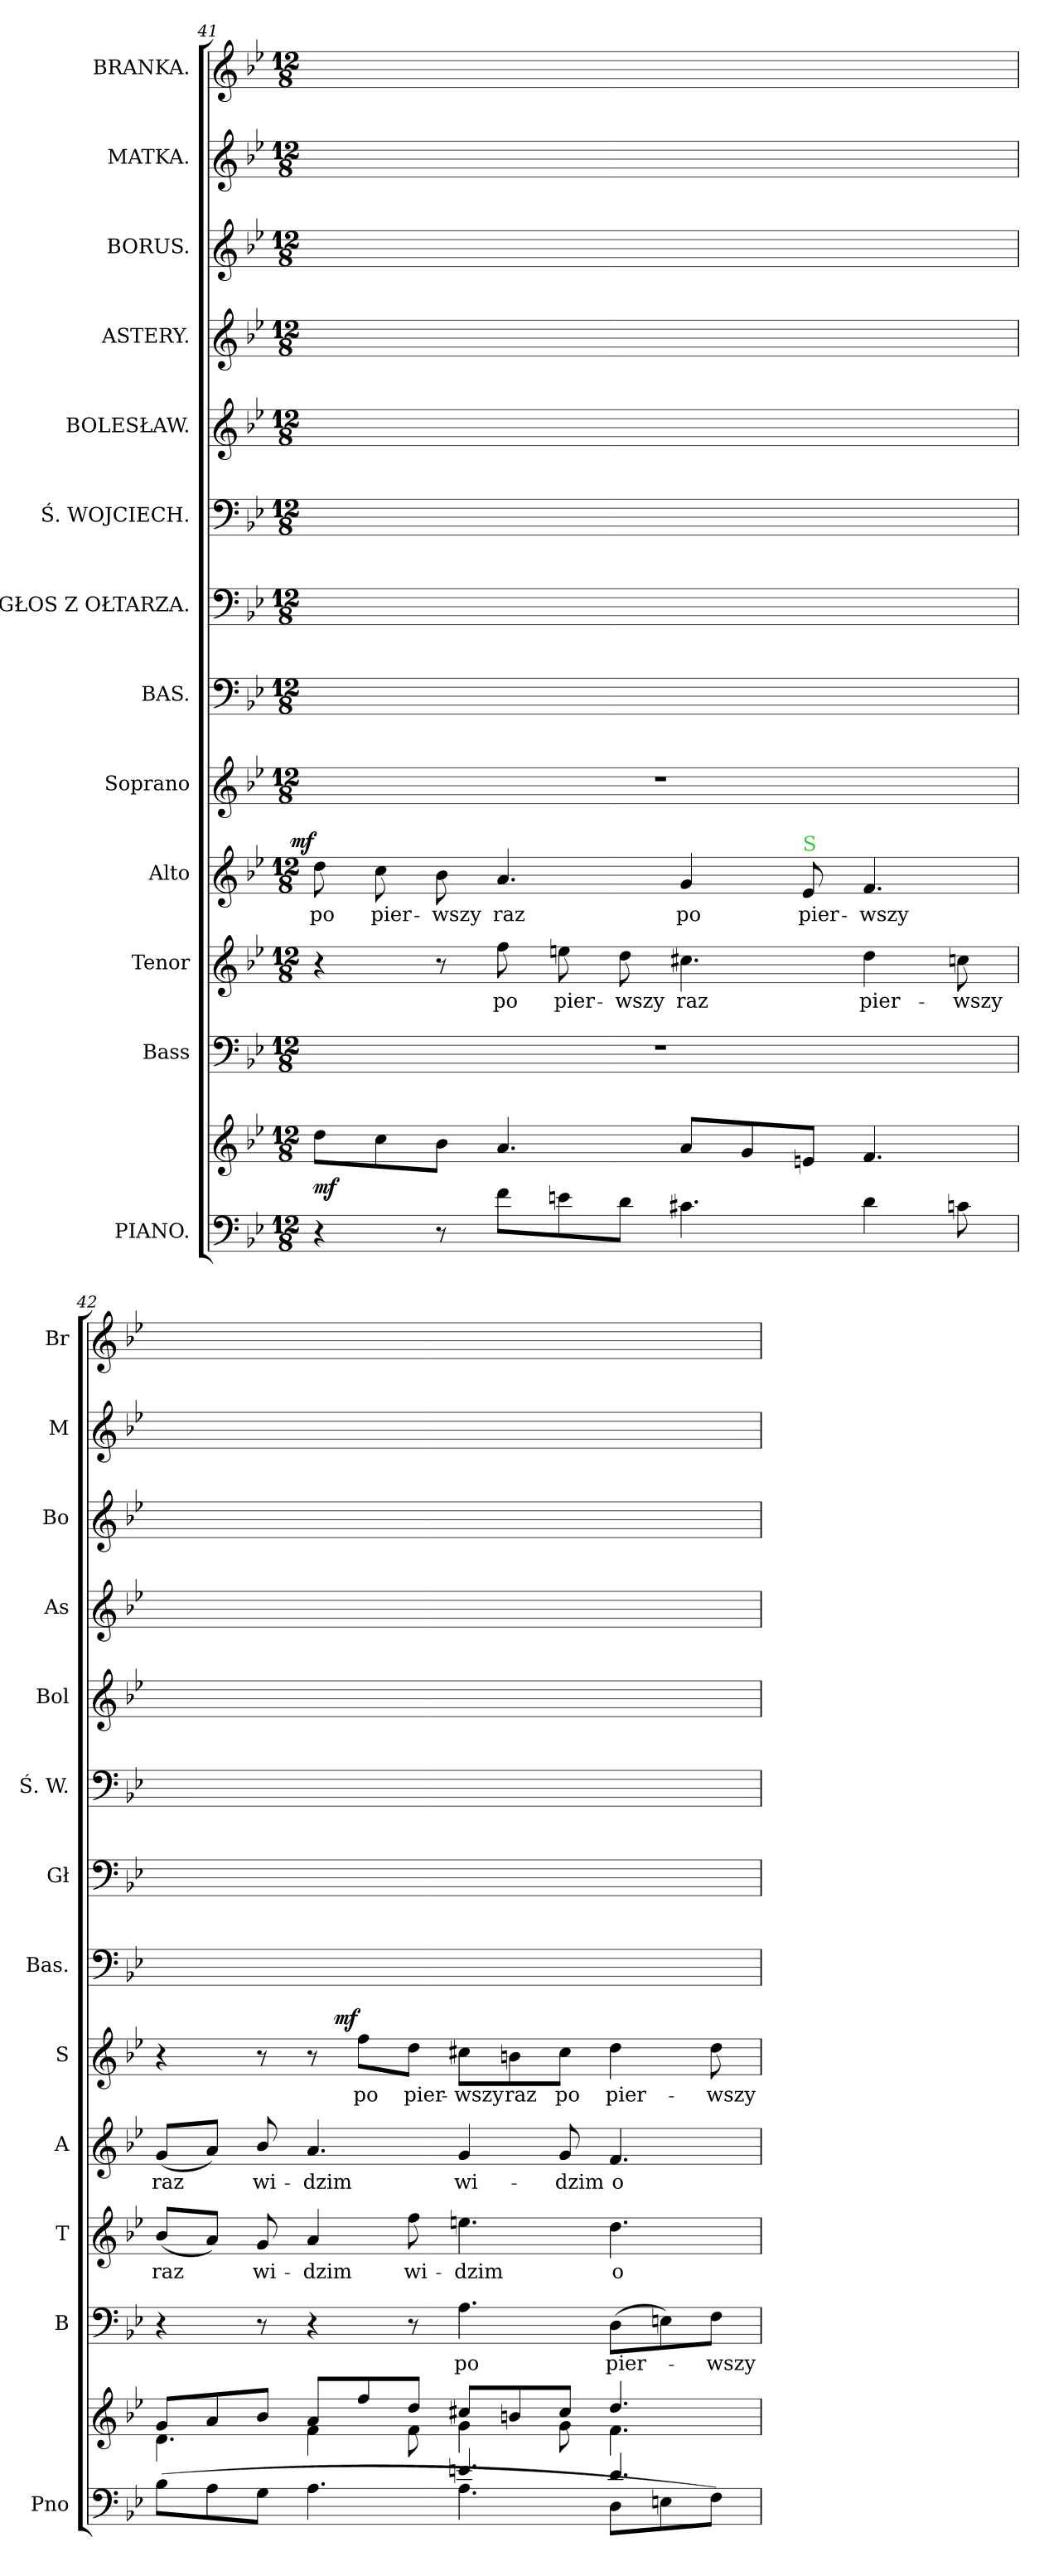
**kern	**kern	**dynam	**kern	**text	**kern	**text	**kern	**text	**dynam	**kern	**text	**dynam	**kern	**kern	**kern	**kern	**kern	**kern	**kern	**kern
*part13	*part13	*part13	*part12	*part12	*part11	*part11	*part10	*part10	*part10	*part9	*part9	*part9	*part8	*part7	*part6	*part5	*part4	*part3	*part2	*part1
*staff14	*staff13	*staff13/14	*staff12	*staff12	*staff11	*staff11	*staff10	*staff10	*staff10	*staff9	*staff9	*staff9	*staff8	*staff7	*staff6	*staff5	*staff4	*staff3	*staff2	*staff1
*I"PIANO.	*	*	*I"Bass	*	*I"Tenor	*	*I"Alto	*	*	*I"Soprano	*	*	*I"BAS.	*I"GŁOS Z OŁTARZA.	*I"Ś. WOJCIECH.	*I"BOLESŁAW.	*I"ASTERY.	*I"BORUS.	*I"MATKA.	*I"BRANKA.
*I'Pno	*	*	*I'B	*	*I'T	*	*I'A	*	*	*I'S	*	*	*I'Bas.	*I'Gł	*I'Ś. W.	*I'Bol	*I'As	*I'Bo	*I'M	*I'Br
*clefF4	*clefG2	*	*clefF4	*	*clefG2	*	*clefG2	*	*	*clefG2	*	*	*clefF4	*clefF4	*clefF4	*clefG2	*clefG2	*clefG2	*clefG2	*clefG2
*	*	*	*	*	*ITrd8c12	*	*	*	*	*	*	*	*	*	*	*ITrd8c12	*	*ITrd8c12	*	*
*k[b-e-]	*k[b-e-]	*	*k[b-e-]	*	*k[b-e-]	*	*k[b-e-]	*	*	*k[b-e-]	*	*	*k[b-e-]	*k[b-e-]	*k[b-e-]	*k[b-e-]	*k[b-e-]	*k[b-e-]	*k[b-e-]	*k[b-e-]
*M12/8	*M12/8	*	*M12/8	*	*M12/8	*	*M12/8	*	*	*M12/8	*	*	*M12/8	*M12/8	*M12/8	*M12/8	*M12/8	*M12/8	*M12/8	*M12/8
=41	=41	=41	=41	=41	=41	=41	=41	=41	=41	=41	=41	=41	=41	=41	=41	=41	=41	=41	=41	=41
!	!	!	!	!	!	!	!	!	!LO:DY:a:rj	!	!	!	!	!	!	!	!	!	!	!
4r	8dd\L	mf	1.r	.	4r	.	8dd\	po	mf	1.r	.	.	1.ryy	1.ryy	1.ryy	1.ryy	1.ryy	1.ryy	1.ryy	1.ryy
.	8cc\	.	.	.	.	.	8cc\	pier-	.	.	.	.	.	.	.	.	.	.	.	.
8r	8b-\J	.	.	.	8r	.	8b-\	-wszy	.	.	.	.	.	.	.	.	.	.	.	.
8f\L	4.a/	.	.	.	8f\	po	4.a/	raz	.	.	.	.	.	.	.	.	.	.	.	.
8en\	.	.	.	.	8en\	pier-	.	.	.	.	.	.	.	.	.	.	.	.	.	.
8d\J	.	.	.	.	8d\	-wszy	.	.	.	.	.	.	.	.	.	.	.	.	.	.
4.c#X\	8a/L	.	.	.	4.c#X\	raz	4g/	po	.	.	.	.	.	.	.	.	.	.	.	.
.	8g/	.	.	.	.	.	.	.	.	.	.	.	.	.	.	.	.	.	.	.
!	!	!	!	!	!	!	!LO:TX:a:color=limegreen:t=S	!	!	!	!	!	!	!	!	!	!	!	!	!
.	8en/J	.	.	.	.	.	8e-/	pier-	.	.	.	.	.	.	.	.	.	.	.	.
4d\	4.f/	.	.	.	4d\	pier-	4.f/	-wszy	.	.	.	.	.	.	.	.	.	.	.	.
8cn\	.	.	.	.	8cn\	-wszy	.	.	.	.	.	.	.	.	.	.	.	.	.	.
=42	=42	=42	=42	=42	=42	=42	=42	=42	=42	=42	=42	=42	=42	=42	=42	=42	=42	=42	=42	=42
*^	*^	*	*	*	*	*	*	*	*	*	*	*	*	*	*	*	*	*	*	*
2.ryy	(8B-\L	8g/L	4.d\	.	4r	.	(8B-/L	raz	(8g/L	raz	.	4r	.	.	1.ryy	1.ryy	1.ryy	1.ryy	1.ryy	1.ryy	1.ryy	1.ryy
.	8A\	8a/	.	.	.	.	8A/J)	.	8a/J)	.	.	.	.	.	.	.	.	.	.	.	.	.
.	8G\J	8b-/J	.	.	8r	.	8G/	wi-	8b-/	wi-	.	8r	.	.	.	.	.	.	.	.	.	.
.	4.A\	8a/L	4f\	.	4r	.	4A/	-dzim	4.a/	-dzim	.	8r	.	.	.	.	.	.	.	.	.	.
!	!	!	!	!	!	!	!	!	!	!	!	!	!	!LO:DY:a:rj	!	!	!	!	!	!	!	!
.	.	8ff/	.	.	.	.	.	.	.	.	.	8ff\L	po	mf	.	.	.	.	.	.	.	.
.	.	8dd/J	8f\	.	8r	.	8f\	wi-	.	.	.	8dd\J	pier-	.	.	.	.	.	.	.	.	.
4.en/	4.A\	8cc#X/L	4g\	.	4.A\	po	4.en\	-dzim	4g/	wi-	.	8cc#X\L	-wszy	.	.	.	.	.	.	.	.	.
.	.	8bn/	.	.	.	.	.	.	.	.	.	8bn\	raz	.	.	.	.	.	.	.	.	.
.	.	8cc#/J	8g\	.	.	.	.	.	8g/	-dzim	.	8cc#\J	po	.	.	.	.	.	.	.	.	.
4.d/	8D\L	4.dd/	4.f\	.	(8D\L	pier-	4.d\	o-	4.f/	o-	.	4dd\	pier-	.	.	.	.	.	.	.	.	.
.	8En\	.	.	.	8En\)	.	.	.	.	.	.	.	.	.	.	.	.	.	.	.	.	.
.	8F\J)	.	.	.	8F\J	-wszy	.	.	.	.	.	8dd\	-wszy	.	.	.	.	.	.	.	.	.
*v	*v	*	*	*	*	*	*	*	*	*	*	*	*	*	*	*	*	*	*	*	*	*
*	*v	*v	*	*	*	*	*	*	*	*	*	*	*	*	*	*	*	*	*	*	*
=	=	=	=	=	=	=	=	=	=	=	=	=	=	=	=	=	=	=	=	=
*-	*-	*-	*-	*-	*-	*-	*-	*-	*-	*-	*-	*-	*-	*-	*-	*-	*-	*-	*-	*-
